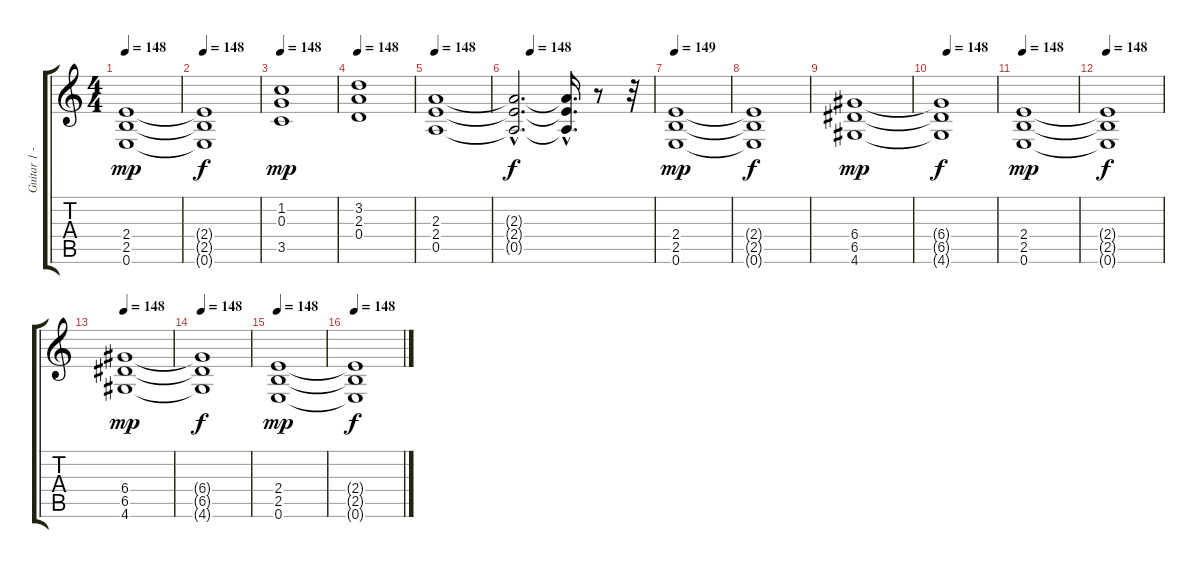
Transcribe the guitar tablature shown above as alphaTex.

\track ("Guitar 1 - El Hefe" "Guitar 1 -") {instrument overdrivenguitar}
\staff {score tabs}
\tuning (E4 B3 G3 D3 A2 E2) {hide}
\ts (4 4)
\tempo 148
\clef g2
\ks c
(2.4 2.5 0.6).1{dy mp} |
\tempo 148
(2.4{t} 2.5{t} 0.6{t}).1{dy f} |
\tempo 148
(1.2 0.3 3.5).1{dy mp} |
\tempo 148
(3.2 2.3 0.4).1 |
\tempo 148
(2.3 2.4 0.5).1 |
\tempo (148 0.125)
(2.3{hac t} 2.4{hac t} 0.5{hac t}).2{d dy f} (2.3{t} 2.4{hac t} 0.5{t}).16{d} r.8 r.32 |
\tempo 149
(2.4 2.5 0.6).1{dy mp} |
(2.4{t} 2.5{t} 0.6{t}).1{dy f} |
(6.4 6.5 4.6).1{dy mp} |
\tempo (148 0.125)
(6.4{t} 6.5{t} 4.6{t}).1{dy f} |
\tempo 148
(2.4 2.5 0.6).1{dy mp} |
\tempo 148
(2.4{t} 2.5{t} 0.6{t}).1{dy f} |
\tempo 148
(6.4 6.5 4.6).1{dy mp} |
\tempo 148
(6.4{t} 6.5{t} 4.6{t}).1{dy f} |
\tempo 148
(2.4 2.5 0.6).1{dy mp} |
\tempo 148
(2.4{t} 2.5{t} 0.6{t}).1{dy f}
